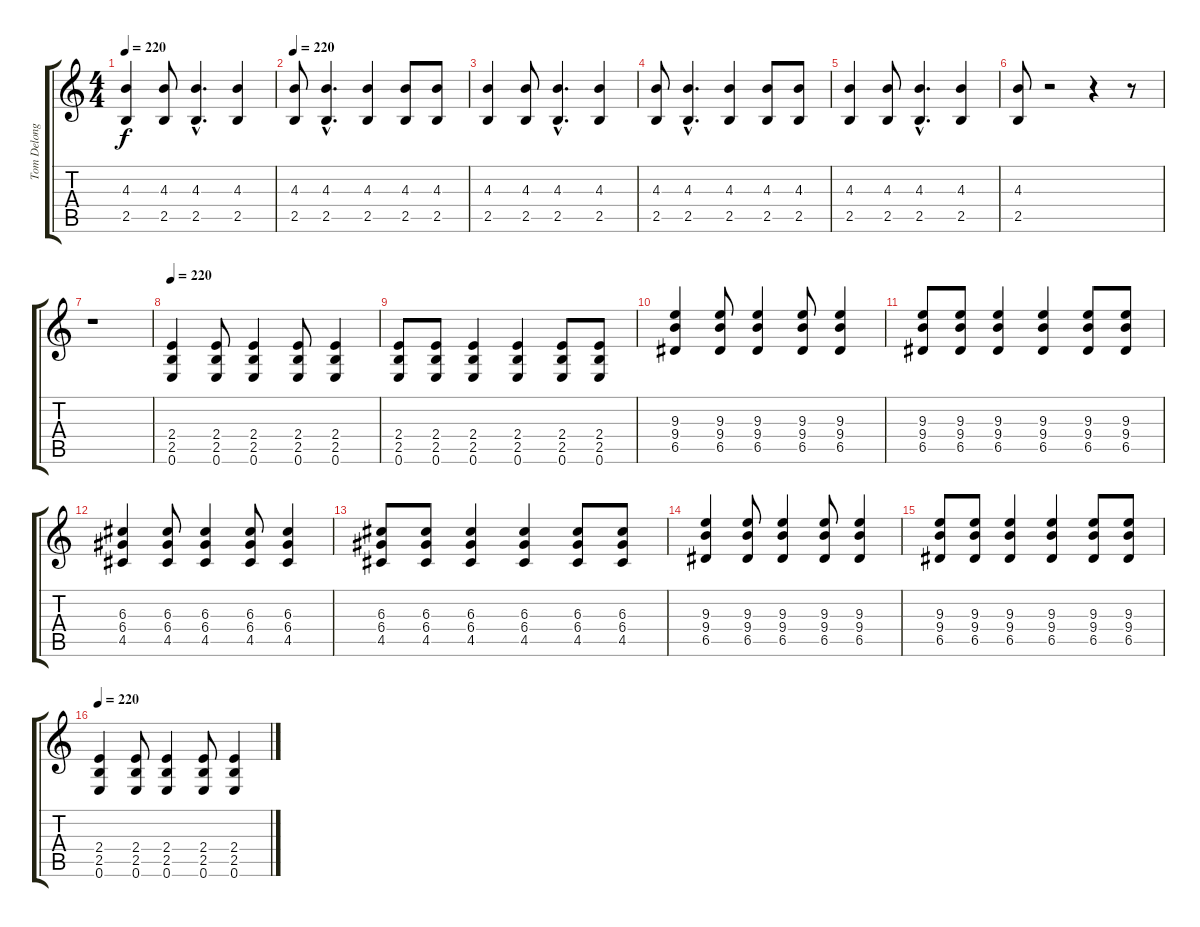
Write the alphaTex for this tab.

\track ("Tom Delonge" "Tom Delong") {instrument distortionguitar}
\staff {score tabs}
\tuning (E4 B3 G3 D3 A2 E2) {hide}
\ts (4 4)
\tempo 220
\clef g2
\ks c
(4.3 2.5).4{dy f} (4.3 2.5).8 (4.3{hac} 2.5{hac}).4{d} (4.3 2.5).4 |
\tempo 220
(4.3 2.5).8 (4.3{hac} 2.5{hac}).4{d} (4.3 2.5).4 (4.3 2.5).8 (4.3 2.5).8 |
(4.3 2.5).4 (4.3 2.5).8 (4.3{hac} 2.5{hac}).4{d} (4.3 2.5).4 |
(4.3 2.5).8 (4.3{hac} 2.5{hac}).4{d} (4.3 2.5).4 (4.3 2.5).8 (4.3 2.5).8 |
(4.3 2.5).4 (4.3 2.5).8 (4.3{hac} 2.5{hac}).4{d} (4.3 2.5).4 |
(4.3 2.5).8 r.2 r.4 r.8 |
r.1 |
\tempo 220
(2.4 2.5 0.6).4{volume 16 instrument distortionguitar} (2.4 2.5 0.6).8 (2.4 2.5 0.6).4 (2.4 2.5 0.6).8 (2.4 2.5 0.6).4 |
(2.4 2.5 0.6).8 (2.4 2.5 0.6).8 (2.4 2.5 0.6).4 (2.4 2.5 0.6).4 (2.4 2.5 0.6).8 (2.4 2.5 0.6).8 |
(9.3 9.4 6.5).4 (9.3 9.4 6.5).8 (9.3 9.4 6.5).4 (9.3 9.4 6.5).8 (9.3 9.4 6.5).4 |
(9.3 9.4 6.5).8 (9.3 9.4 6.5).8 (9.3 9.4 6.5).4 (9.3 9.4 6.5).4 (9.3 9.4 6.5).8 (9.3 9.4 6.5).8 |
(6.3 6.4 4.5).4 (6.3 6.4 4.5).8 (6.3 6.4 4.5).4 (6.3 6.4 4.5).8 (6.3 6.4 4.5).4 |
(6.3 6.4 4.5).8 (6.3 6.4 4.5).8 (6.3 6.4 4.5).4 (6.3 6.4 4.5).4 (6.3 6.4 4.5).8 (6.3 6.4 4.5).8 |
(9.3 9.4 6.5).4 (9.3 9.4 6.5).8 (9.3 9.4 6.5).4 (9.3 9.4 6.5).8 (9.3 9.4 6.5).4 |
(9.3 9.4 6.5).8 (9.3 9.4 6.5).8 (9.3 9.4 6.5).4 (9.3 9.4 6.5).4 (9.3 9.4 6.5).8 (9.3 9.4 6.5).8 |
\tempo 220
(2.4 2.5 0.6).4{volume 16 instrument distortionguitar} (2.4 2.5 0.6).8 (2.4 2.5 0.6).4 (2.4 2.5 0.6).8 (2.4 2.5 0.6).4
